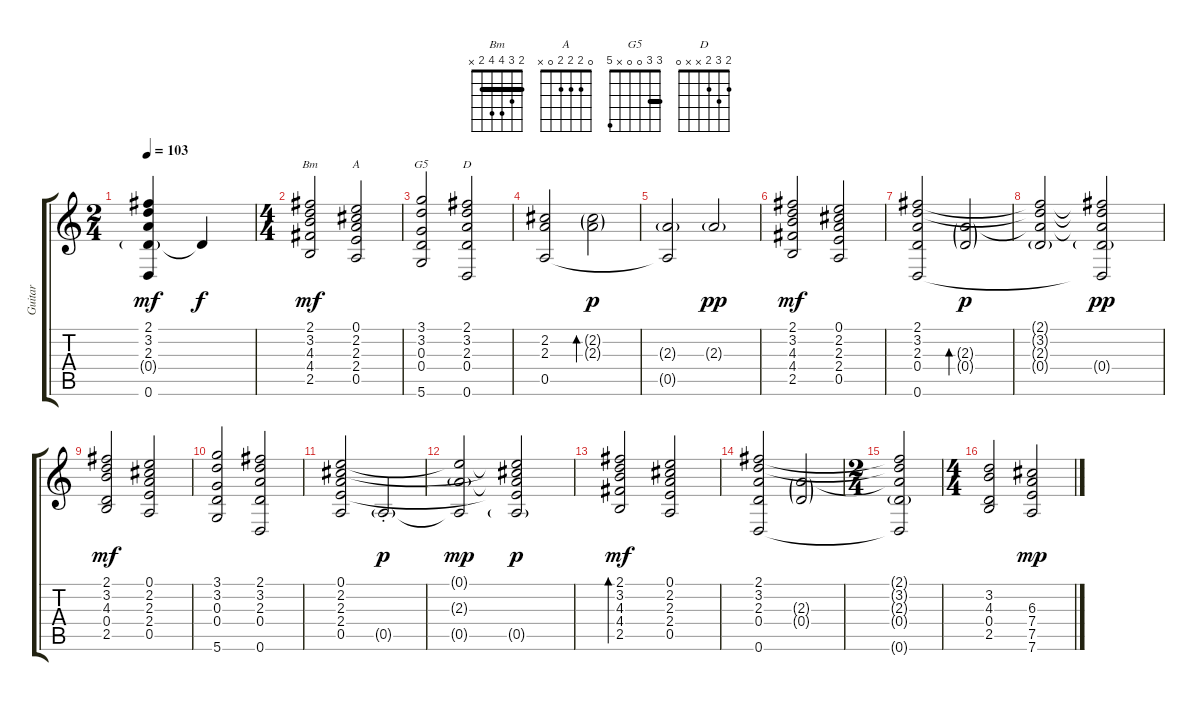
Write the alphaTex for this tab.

\track ("Guitar" "Guitar") {instrument acousticguitarsteel}
\staff {score tabs}
\tuning (E4 B3 G3 D3 A2 D2) {hide}
\chord ("Bm" 2 3 4 4 2 x) {barre 2}
\chord ("A" 0 2 2 2 0 x)
\chord ("G5" 3 3 0 0 x 5) {barre 3}
\chord ("D" 2 3 2 x x 0)
\ts (2 4)
\tempo 103
\clef g2
\ks c
(2.1{t} 3.2{t} 2.3{t} 0.4{g} 0.6{t}).4{dy mf} 0.4{t}.4{dy f} |
\ts (4 4)
(2.1 3.2 4.3 4.4 2.5).2{ch "Bm" dy mf} (0.1 2.2 2.3 2.4 0.5).2{ch "A"} |
(3.1 3.2 0.3 0.4 5.6).2{ch "G5"} (2.1 3.2 2.3 0.4 0.6).2{ch "D"} |
(2.2 2.3 0.5).2 (2.2{g} 2.3{g}).2{bd 120 dy p} |
(2.3{g} 0.5{t}).2 2.3{g}.2{dy pp} |
(2.1 3.2 4.3 4.4 2.5).2{dy mf} (0.1 2.2 2.3 2.4 0.5).2 |
(2.1 3.2 2.3 0.4 0.6).2 (2.3{g} 0.4{g}).2{bd 120 dy p} |
(2.1{t} 3.2{t} 2.3{t} 0.4{g}).2 (2.1{t} 3.2{t} 2.3{t} 0.4{g} 0.6{t}).2{dy pp} |
(2.1 3.2 4.3 0.4 2.5).2{dy mf} (0.1 2.2 2.3 2.4 0.5).2 |
(3.1 3.2 0.3 0.4 5.6).2 (2.1 3.2 2.3 0.4 0.6).2 |
(0.1 2.2 2.3 2.4 0.5).2 0.5{g st}.2{dy p} |
(0.1{t} 2.3{g} 0.5{t}).2{dy mp} (0.1{t} 2.2{t} 2.3{t} 2.4{t} 0.5{g}).2{dy p} |
(2.1 3.2 4.3 4.4 2.5).2{bd 30 dy mf} (0.1 2.2 2.3 2.4 0.5).2 |
(2.1 3.2 2.3 0.4 0.6).2 (2.3{g} 0.4{g}).2 |
\ts (2 4)
(2.1{t} 3.2{t} 2.3{t} 0.4{g} 0.6{t}).2 |
\ts (4 4)
(3.2 4.3 0.4 2.5).2 (6.3 7.4 7.5 7.6).2{dy mp}
